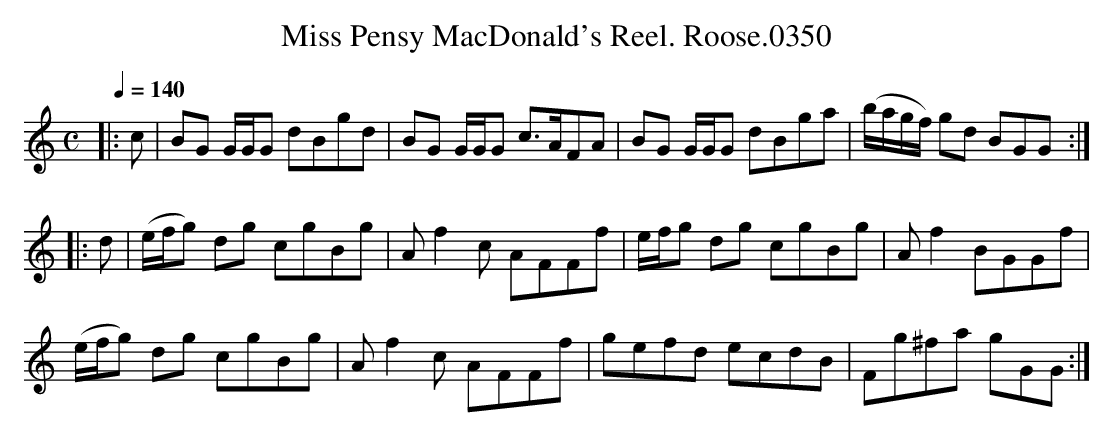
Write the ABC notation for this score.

X:1
T:Miss Pensy MacDonald's Reel. Roose.0350
M:C
L:1/8
Q:1/4=140
K:G mixolydian % no sharps or flats
|:c|BG G/G/G dBgd|BG G/G/G c>AFA|BG G/G/G dBga|(b/a/g/f/) gd BGG:|
|:d|(e/f/g) dg cgBg|A f2 c AFFf|e/f/g dg cgBg|A f2 BGGf|
(e/f/g) dg cgBg|A f2 c AFFf|gefd ecdB|Fg^fa gGG:|
